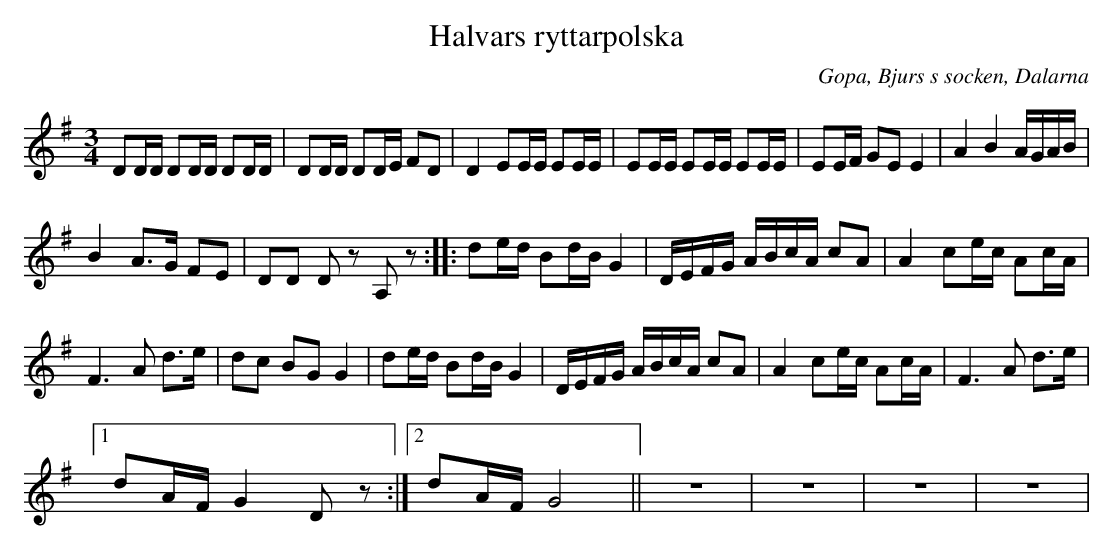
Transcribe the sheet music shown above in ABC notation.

X:1
T:Halvars ryttarpolska
O:Gopa, Bjurs s socken, Dalarna
L:1/16
M:3/4
K:G
 D2DD D2DD D2DD | D2DD D2DE F2D2 | D4 E2EE E2EE | E2EE E2EE E2EE | E2EF G2E2 E4 | A4 B4 AGAB | %6
 B4 A2>G2 F2E2 | D2D2 D2 z2 A,2 z2 ::[K:G] d2ed B2dB G4 | DEFG ABcA c2A2 | A4 c2ec A2cA | %11
 F6 A2 d2>e2 | d2c2 B2G2 G4 | d2ed B2dB G4 | DEFG ABcA c2A2 | A4 c2ec A2cA | F6 A2 d2>e2 |1 %17
 d2AF G4 D2 z2 :|2 d2AF G8 || z12 | z12 | z12 | z12 | %23
